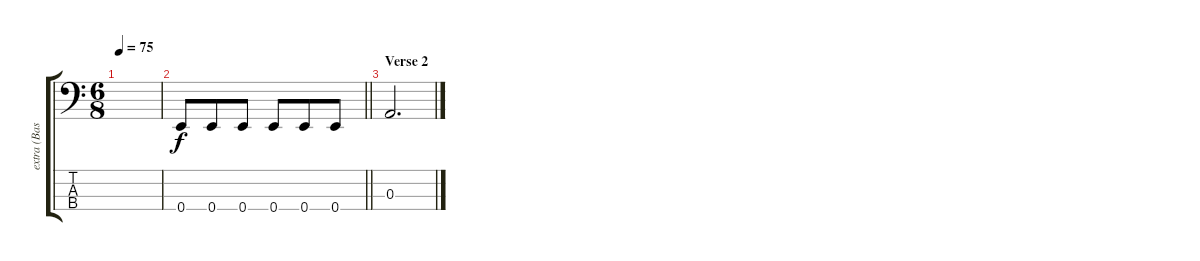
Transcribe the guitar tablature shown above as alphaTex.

\track ("extra (Bass)" "extra (Bas") {instrument electricbassfinger}
\staff {score tabs}
\tuning (G2 D2 A1 E1) {hide}
\ts (6 8)
\tempo 75
\clef f4
\ks c
|
\barLineRight lightlight
0.4.8 0.4.8 0.4.8 0.4.8 0.4.8 0.4.8 |
\section ("" "Verse 2")
0.3.2{d}
